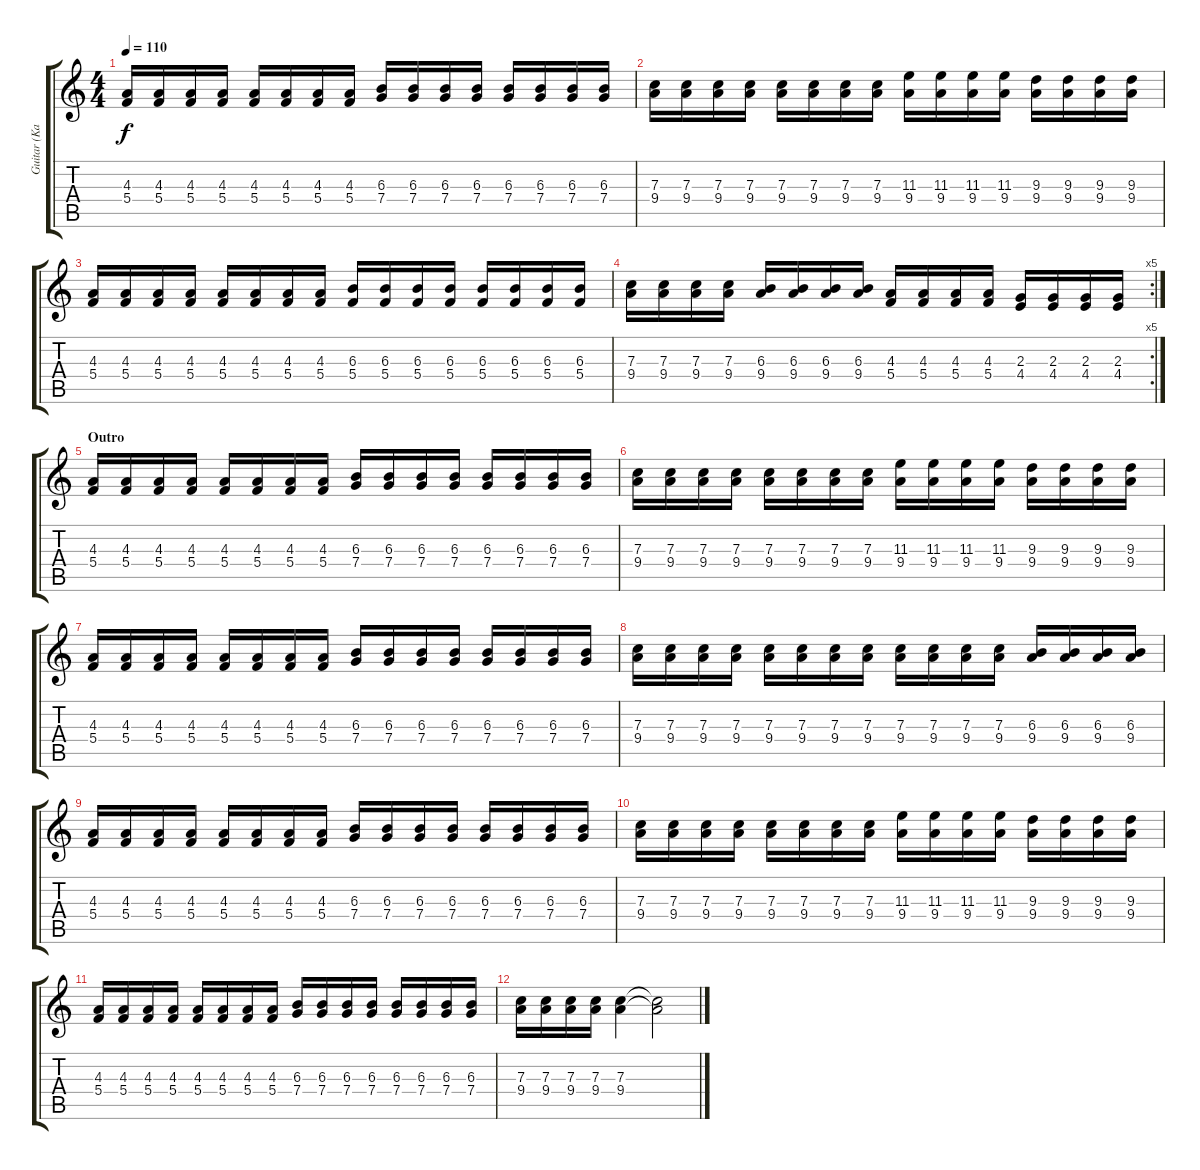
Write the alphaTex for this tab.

\track ("Guitar (Kanwulf)" "Guitar (Ka") {instrument electricguitarclean}
\staff {score tabs}
\tuning (D4 A3 F3 C3 G2 D2) {hide}
\ts (4 4)
\tempo 110
\clef g2
\ks c
(4.3 5.4).16{dy f} (4.3 5.4).16 (4.3 5.4).16 (4.3 5.4).16 (4.3 5.4).16 (4.3 5.4).16 (4.3 5.4).16 (4.3 5.4).16 (6.3 7.4).16 (6.3 7.4).16 (6.3 7.4).16 (6.3 7.4).16 (6.3 7.4).16 (6.3 7.4).16 (6.3 7.4).16 (6.3 7.4).16 |
(7.3 9.4).16 (7.3 9.4).16 (7.3 9.4).16 (7.3 9.4).16 (7.3 9.4).16 (7.3 9.4).16 (7.3 9.4).16 (7.3 9.4).16 (11.3 9.4).16 (11.3 9.4).16 (11.3 9.4).16 (11.3 9.4).16 (9.3 9.4).16 (9.3 9.4).16 (9.3 9.4).16 (9.3 9.4).16 |
(4.3 5.4).16 (4.3 5.4).16 (4.3 5.4).16 (4.3 5.4).16 (4.3 5.4).16 (4.3 5.4).16 (4.3 5.4).16 (4.3 5.4).16 (6.3 5.4).16 (6.3 5.4).16 (6.3 5.4).16 (6.3 5.4).16 (6.3 5.4).16 (6.3 5.4).16 (6.3 5.4).16 (6.3 5.4).16 |
\rc 5
(7.3 9.4).16 (7.3 9.4).16 (7.3 9.4).16 (7.3 9.4).16 (6.3 9.4).16 (6.3 9.4).16 (6.3 9.4).16 (6.3 9.4).16 (4.3 5.4).16 (4.3 5.4).16 (4.3 5.4).16 (4.3 5.4).16 (2.3 4.4).16 (2.3 4.4).16 (2.3 4.4).16 (2.3 4.4).16 |
\section ("" "Outro")
(4.3 5.4).16 (4.3 5.4).16 (4.3 5.4).16 (4.3 5.4).16 (4.3 5.4).16 (4.3 5.4).16 (4.3 5.4).16 (4.3 5.4).16 (6.3 7.4).16 (6.3 7.4).16 (6.3 7.4).16 (6.3 7.4).16 (6.3 7.4).16 (6.3 7.4).16 (6.3 7.4).16 (6.3 7.4).16 |
(7.3 9.4).16 (7.3 9.4).16 (7.3 9.4).16 (7.3 9.4).16 (7.3 9.4).16 (7.3 9.4).16 (7.3 9.4).16 (7.3 9.4).16 (11.3 9.4).16 (11.3 9.4).16 (11.3 9.4).16 (11.3 9.4).16 (9.3 9.4).16 (9.3 9.4).16 (9.3 9.4).16 (9.3 9.4).16 |
(4.3 5.4).16 (4.3 5.4).16 (4.3 5.4).16 (4.3 5.4).16 (4.3 5.4).16 (4.3 5.4).16 (4.3 5.4).16 (4.3 5.4).16 (6.3 7.4).16 (6.3 7.4).16 (6.3 7.4).16 (6.3 7.4).16 (6.3 7.4).16 (6.3 7.4).16 (6.3 7.4).16 (6.3 7.4).16 |
(7.3 9.4).16 (7.3 9.4).16 (7.3 9.4).16 (7.3 9.4).16 (7.3 9.4).16 (7.3 9.4).16 (7.3 9.4).16 (7.3 9.4).16 (7.3 9.4).16 (7.3 9.4).16 (7.3 9.4).16 (7.3 9.4).16 (6.3 9.4).16 (6.3 9.4).16 (6.3 9.4).16 (6.3 9.4).16 |
(4.3 5.4).16 (4.3 5.4).16 (4.3 5.4).16 (4.3 5.4).16 (4.3 5.4).16 (4.3 5.4).16 (4.3 5.4).16 (4.3 5.4).16 (6.3 7.4).16 (6.3 7.4).16 (6.3 7.4).16 (6.3 7.4).16 (6.3 7.4).16 (6.3 7.4).16 (6.3 7.4).16 (6.3 7.4).16 |
(7.3 9.4).16 (7.3 9.4).16 (7.3 9.4).16 (7.3 9.4).16 (7.3 9.4).16 (7.3 9.4).16 (7.3 9.4).16 (7.3 9.4).16 (11.3 9.4).16 (11.3 9.4).16 (11.3 9.4).16 (11.3 9.4).16 (9.3 9.4).16 (9.3 9.4).16 (9.3 9.4).16 (9.3 9.4).16 |
(4.3 5.4).16 (4.3 5.4).16 (4.3 5.4).16 (4.3 5.4).16 (4.3 5.4).16 (4.3 5.4).16 (4.3 5.4).16 (4.3 5.4).16 (6.3 7.4).16 (6.3 7.4).16 (6.3 7.4).16 (6.3 7.4).16 (6.3 7.4).16 (6.3 7.4).16 (6.3 7.4).16 (6.3 7.4).16 |
(7.3 9.4).16 (7.3 9.4).16 (7.3 9.4).16 (7.3 9.4).16 (7.3 9.4).4 (7.3{t} 9.4{t}).2
